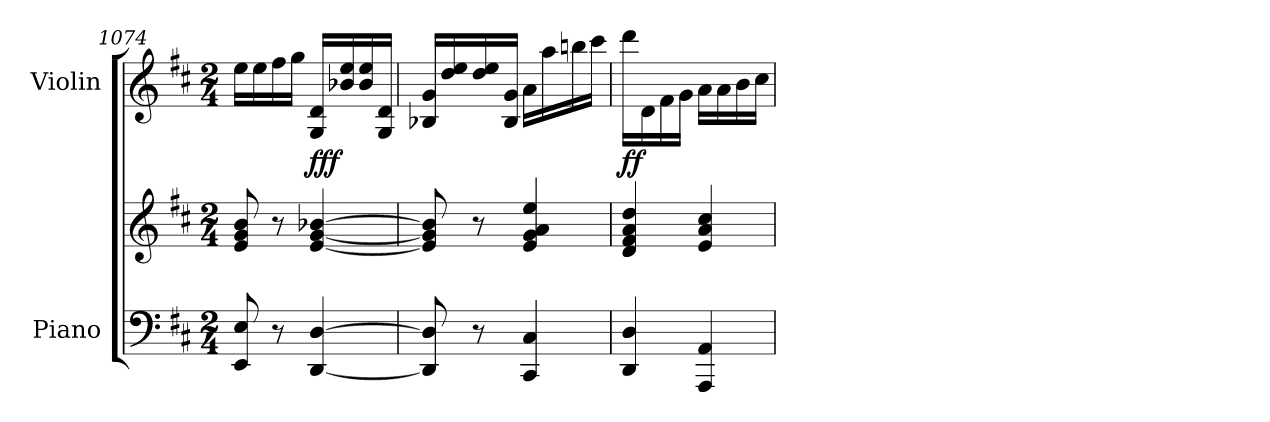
**kern	**kern	**kern	**dynam
*part2	*part2	*part1	*part1
*staff3	*staff2	*staff1	*staff1
*I"Piano	*	*I"Violin	*
*I'Pno.	*	*I'Vln.	*
*clefF4	*clefG2	*clefG2	*
*k[f#c#]	*k[f#c#]	*k[f#c#]	*
*M2/4	*M2/4	*M2/4	*
=1074	=1074	=1074	=1074
8EE/ 8E/	8e/ 8g/ 8b/	16ee\LL	.
.	.	16ee\	.
8r	8r	16ff#\	.
.	.	16gg\JJ	.
!	!	!	!LO:DY:b
[4DD/ [4D/	[4e/ [4g/ [4b-X/	16G/ 16d/LL	fff
.	.	16b-X/ 16ee/	.
.	.	16b-/ 16ee/	.
.	.	16G/ 16d/JJ	.
=1075	=1075	=1075	=1075
8DD/] 8D/]	8e/] 8g/] 8b-/]	16B-X/ 16g/LL	.
.	.	16dd/ 16ee/	.
8r	8r	16dd/ 16ee/	.
.	.	16B-/ 16g/JJ	.
4CC#/ 4C#/	4e/ 4g/ 4a/ 4ee/	16a\LL	.
.	.	16aa\	.
.	.	16bbn\	.
.	.	16ccc#\JJ	.
!!LO:LB:g=z
=1076	=1076	=1076	=1076
!	!	!	!LO:DY:b
4DD/ 4D/	4d/ 4f#/ 4a/ 4dd/	16ddd\LL	ff
.	.	16d\	.
.	.	16f#\	.
.	.	16g\JJ	.
4AAA/ 4AA/	4e/ 4a/ 4cc#/	16a\LL	.
.	.	16a\	.
.	.	16b\	.
.	.	16cc#\JJ	.
=	=	=	=
*-	*-	*-	*-
